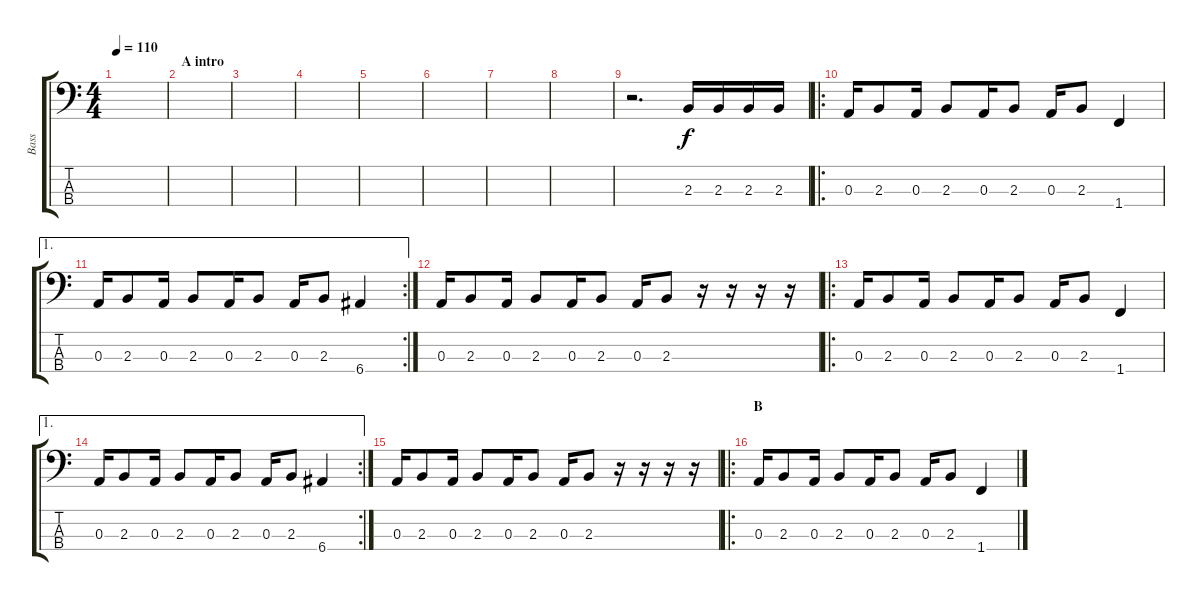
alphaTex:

\track ("Bass" "Bass") {instrument electricbassfinger}
\staff {score tabs}
\tuning (G2 D2 A1 E1) {hide}
\ts (4 4)
\tempo 110
\clef f4
\ks c
|
\section ("" "A intro")
|
|
|
|
|
|
|
r.2{d volume 14} 2.3.16 2.3.16 2.3.16 2.3.16 |
\ro
0.3.16{volume 15} 2.3.8 0.3.16 2.3.8 0.3.16 2.3.8 0.3.16 2.3.8 1.4.4 |
\ae 1
\rc 2
0.3.16 2.3.8 0.3.16 2.3.8 0.3.16 2.3.8 0.3.16 2.3.8 6.4.4 |
0.3.16 2.3.8 0.3.16 2.3.8 0.3.16 2.3.8 0.3.16 2.3.8 r.16 r.16 r.16 r.16 |
\ro
0.3.16{volume 15} 2.3.8 0.3.16 2.3.8 0.3.16 2.3.8 0.3.16 2.3.8 1.4.4 |
\ae 1
\rc 2
0.3.16 2.3.8 0.3.16 2.3.8 0.3.16 2.3.8 0.3.16 2.3.8 6.4.4 |
0.3.16 2.3.8 0.3.16 2.3.8 0.3.16 2.3.8 0.3.16 2.3.8 r.16 r.16 r.16 r.16 |
\ro
\section ("" "B")
0.3.16 2.3.8 0.3.16 2.3.8 0.3.16 2.3.8 0.3.16 2.3.8 1.4.4
